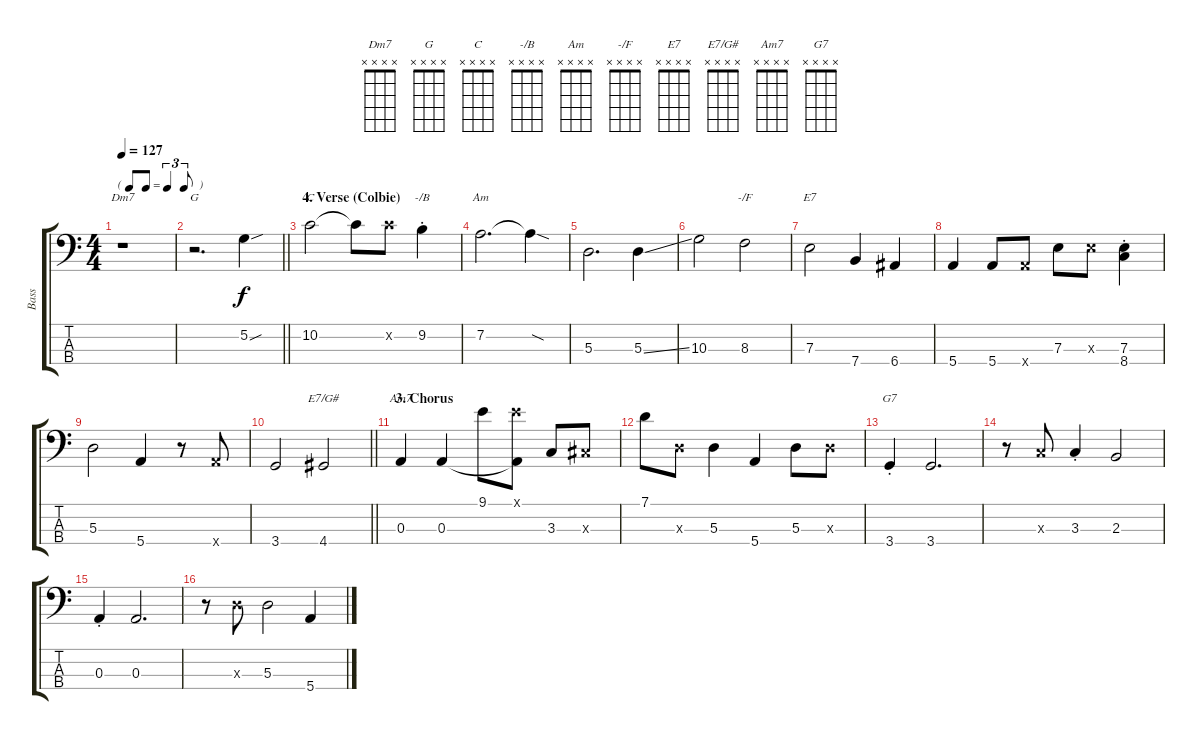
\track ("Bass" "Bass") {instrument electricbassfinger}
\staff {score tabs}
\tuning (G2 D2 A1 E1) {hide}
\chord ("Dm7" x x x x)
\chord ("G" x x x x)
\chord ("C" x x x x)
\chord ("-/B" x x x x)
\chord ("Am" x x x x)
\chord ("-/F" x x x x)
\chord ("E7" x x x x)
\chord ("E7/G#" x x x x)
\chord ("Am7" x x x x)
\chord ("G7" x x x x)
\ts (4 4)
\tf triplet8th
\tempo 127
\clef f4
\ks c
r.1{ch "Dm7" dy f} |
\barLineRight lightlight
r.2{d ch "G"} 5.2{sou}.4 |
\section ("" "4. Verse (Colbie)")
10.2.2{ch "C"} 10.2{t}.8 10.2{x}.8 9.2{st}.4{ch "-/B"} |
7.2.2{d ch "Am"} 7.2{sod t}.4 |
5.3.2{d} 5.3{ss}.4 |
10.3.2 8.3.2{ch "-/F"} |
7.3.2{ch "E7"} 7.4.4 6.4.4 |
5.4.4 5.4.8 5.4{x}.8 7.3.8 7.3{x}.8 (7.3{st} 8.4{st}).4 |
5.3.2 5.4.4 r.8 5.4{x}.8 |
\barLineRight lightlight
3.4.2 4.4.2{ch "E7/G#"} |
\section ("" "3. Chorus")
0.3.4{ch "Am7"} 0.3.4 9.1.8 (9.1{x} 0.3{t}).8 3.3.8 4.3{x}.8 |
7.1.8 5.3{x}.8 5.3.4 5.4.4 5.3.8 5.3{x}.8 |
3.4{st}.4{ch "G7"} 3.4.2{d} |
r.8 3.3{x}.8 3.3{st}.4 2.3.2 |
0.3{st}.4 0.3.2{d} |
r.8 5.3{x}.8 5.3.2 5.4.4
